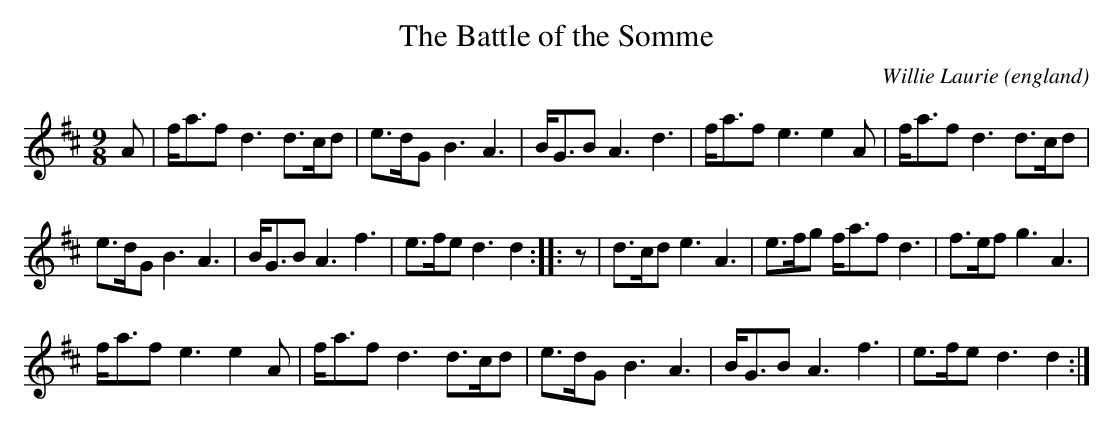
X:1
T:The Battle of the Somme
O:england
C:Willie Laurie
M:9/8
L:1/8
K:D
A|f<af d3 d>cd|e>dG B3 A3| B<GB A3 d3|f<af e3 e2 A|f<af d3 d>cd|
e>dG B3 A3|B<GB A3 f3|e>fe d3 d2::z|d>cd e3 A3|e>fg f<af d3|\
f>ef g3 A3|
f<af e3 e2 A|f<af d3 d>cd|e>dG B3 A3|B<GB A3 f3|e>fe d3 d2:|]
